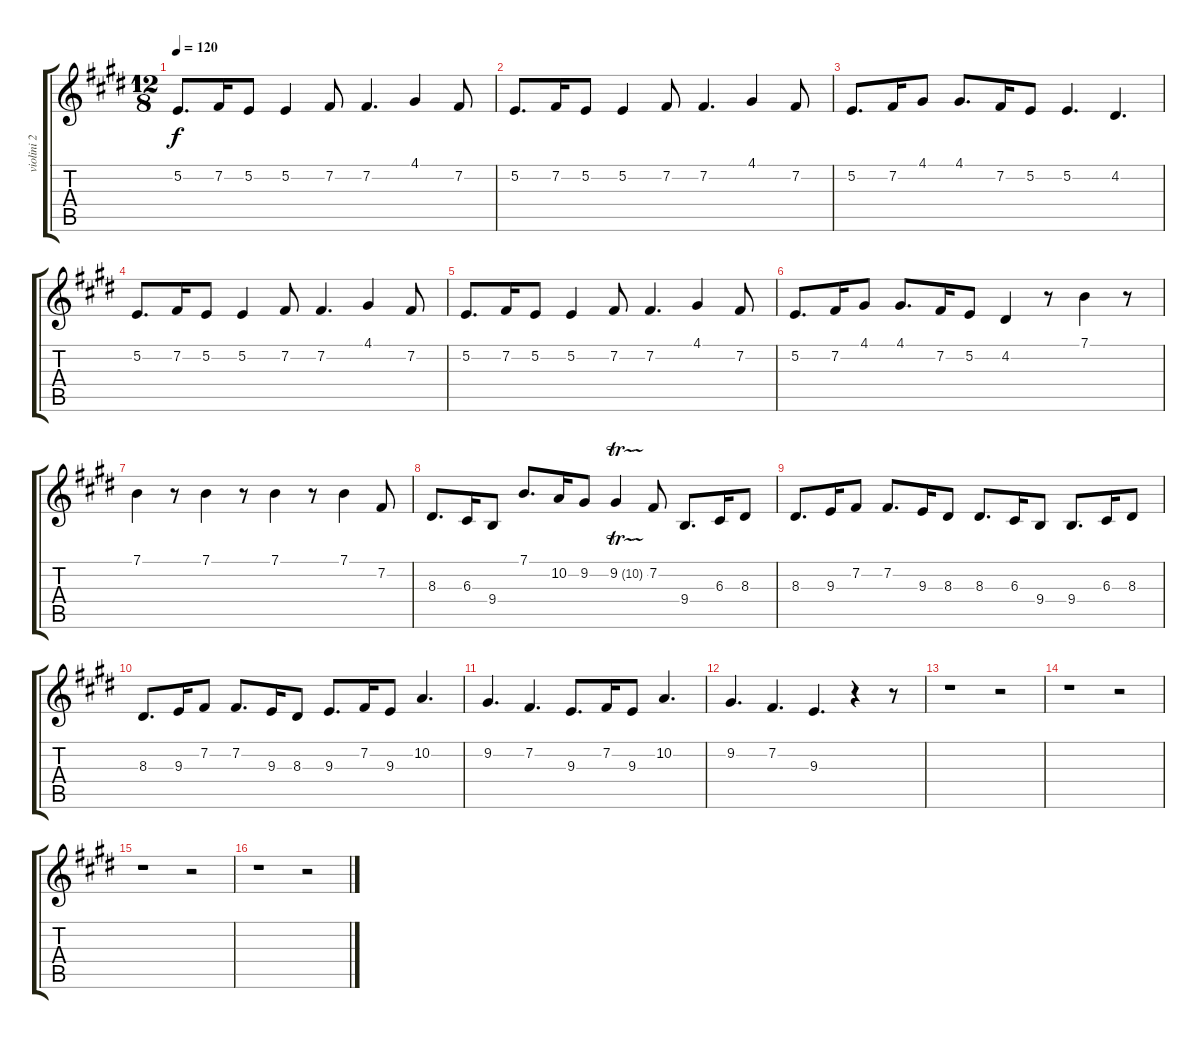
\track ("violini 2" "violini 2") {instrument violin}
\staff {score tabs}
\tuning (E4 B3 G3 D3 A2 E2) {hide}
\ts (12 8)
\tempo 120
\clef g2
\ks e
5.2.8{d dy f instrument violin} 7.2.16 5.2.8 5.2.4 7.2.8 7.2.4{d} 4.1.4 7.2.8 |
\ks c#minor
5.2.8{d} 7.2.16 5.2.8 5.2.4 7.2.8 7.2.4{d} 4.1.4 7.2.8 |
5.2.8{d} 7.2.16 4.1.8 4.1.8{d} 7.2.16 5.2.8 5.2.4{d} 4.2.4{d} |
\ks e
5.2.8{d} 7.2.16 5.2.8 5.2.4 7.2.8 7.2.4{d} 4.1.4 7.2.8 |
\ks c#minor
5.2.8{d} 7.2.16 5.2.8 5.2.4 7.2.8 7.2.4{d} 4.1.4 7.2.8 |
5.2.8{d} 7.2.16 4.1.8 4.1.8{d} 7.2.16 5.2.8 4.2.4 r.8 7.1.4 r.8 |
\ks e
7.1.4 r.8 7.1.4 r.8 7.1.4 r.8 7.1.4 7.2.8 |
\ks c#minor
8.3.8{d} 6.3.16 9.4.8 7.1.8{d} 10.2.16 9.2.8 9.2{tr (10 32)}.4 7.2.8 9.4.8{d} 6.3.16 8.3.8 |
8.3.8{d} 9.3.16 7.2.8 7.2.8{d} 9.3.16 8.3.8 8.3.8{d} 6.3.16 9.4.8 9.4.8{d} 6.3.16 8.3.8 |
\ks e
8.3.8{d} 9.3.16 7.2.8 7.2.8{d} 9.3.16 8.3.8 9.3.8{d} 7.2.16 9.3.8 10.2.4{d} |
\ks c#minor
9.2.4{d} 7.2.4{d} 9.3.8{d} 7.2.16 9.3.8 10.2.4{d} |
9.2.4{d} 7.2.4{d} 9.3.4{d} r.4 r.8 |
\ks e
r.1 r.2 |
\ks c#minor
r.1 r.2 |
r.1 r.2 |
\ks e
r.1 r.2
